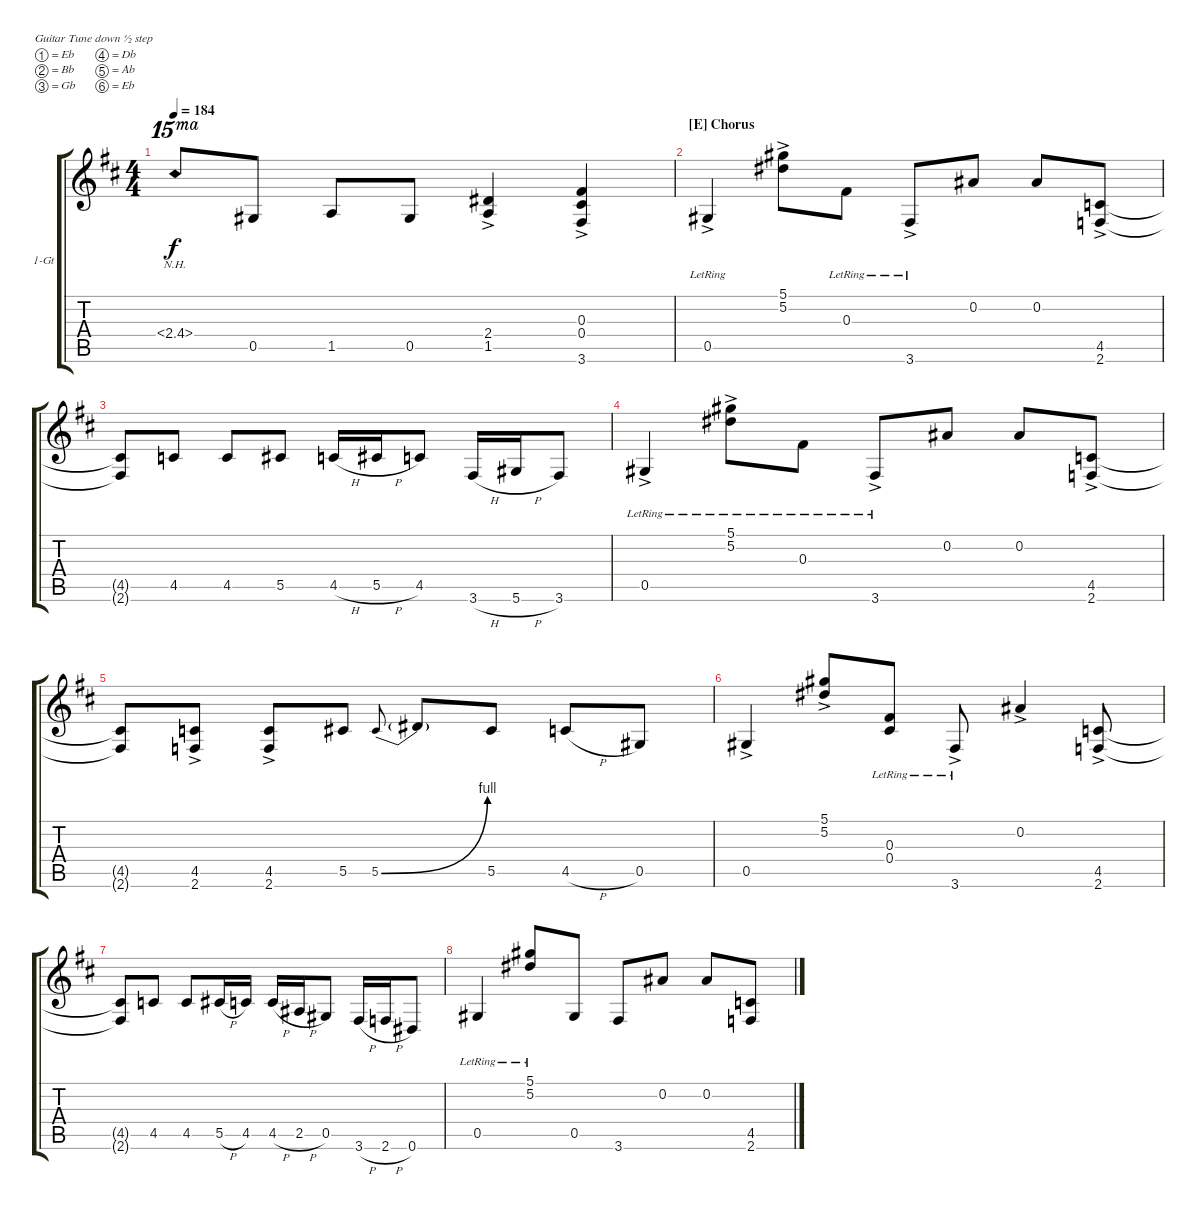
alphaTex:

\defaultSystemsLayout 4
\bracketExtendMode groupsimilarinstruments
\firstSystemTrackNameOrientation horizontal
\otherSystemsTrackNameOrientation horizontal
\track ("1 Guitar" "1-Gt") {instrument distortionguitar}
\staff {score tabs}
\tuning (Eb4 Bb3 Gb3 Db3 Ab2 Eb2)
\ts (4 4)
\tempo 184
\clef g2
\scale
1.06305
\ks d
2.4{nh}.8{ot 15ma dy f} 0.5.8 1.5.8 0.5.8 (1.5{ac} 2.4{ac}).4 (3.6{ac} 0.4{ac} 0.3{ac}).4 |
\section ("E" "Chorus")
\scale
0.936948 0.5{ac lr}.4 (5.1{ac} 5.2).8 0.3{lr}.8 3.6{ac lr}.8 0.2.8 0.2.8 (2.6{ac} 4.5).8 |
\scale
1.06305 (2.6{t} 4.5{t}).8 4.5.8 4.5.8 5.5.8 4.5{h}.16 5.5{h}.16 4.5.8 3.6{h}.16 5.6{h}.16 3.6.8 |
\scale
0.936948 0.5{ac lr}.4 (5.1{ac lr} 5.2{lr}).8 0.3{lr}.8 3.6{ac lr}.8 0.2.8 0.2.8 (2.6{ac} 4.5{ac}).8 |
\scale
1.06305 (2.6{t} 4.5{t}).8 (2.6{ac} 4.5).8 (2.6{ac} 4.5).8 5.5.8 5.5{be (bend 0 0 15 4)}.8{gr onbeat} 5.5{t}.8 5.5.8 4.5{h}.8 0.5.8 |
\scale
0.936948 0.5{ac}.4 (5.1{ac} 5.2).8 (0.3{lr} 0.4).8 3.6{ac lr}.8 0.2{ac}.4 (2.6{ac} 4.5).8 |
\scale
1.06305 (2.6{t} 4.5{t}).8 4.5.8 4.5.8 5.5{h}.16 4.5.16 4.5{h}.16 2.5{h}.16 0.5.8 3.6{h}.16 2.6{h}.16 0.6.8 |
\scale
0.936948 0.5{lr}.4 (5.1{lr} 5.2{lr}).8 0.5.8 3.6.8 0.2.8 0.2.8 (2.6 4.5).8
